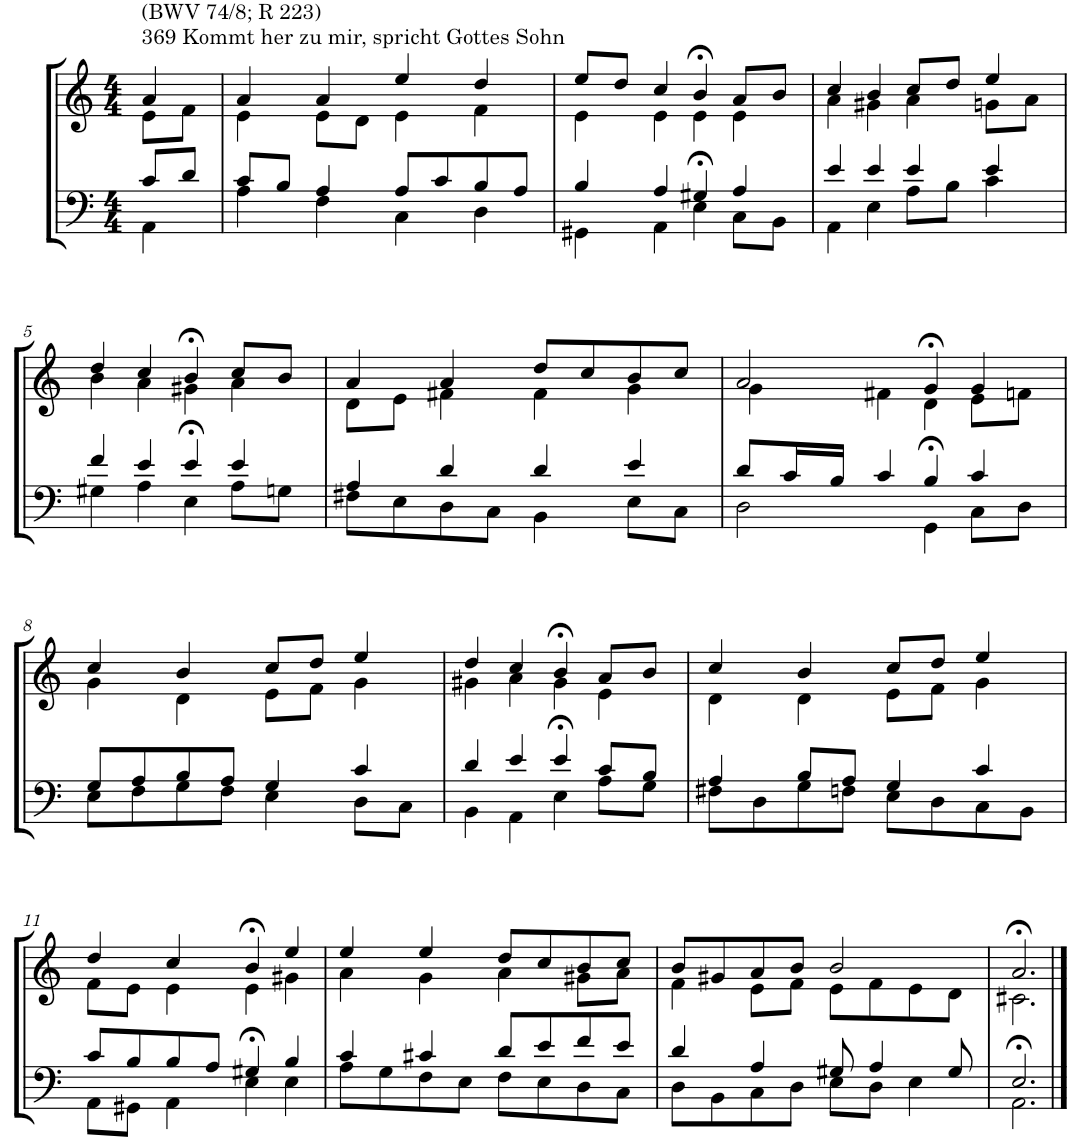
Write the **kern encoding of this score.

**kern	**kern
*part2	*part1
*staff2	*staff1
*I"Tenor/Baß	*I"Sopran/Alt
*clefF4	*clefG2
*k[]	*k[]
*M4/4	*M4/4
=1	=1
*^	*^
!	!	!LO:TX:a:t=369 Kommt her zu mir, spricht Gottes Sohn	!
!	!	!LO:TX:a:t=(BWV 74/8; R 223)	!
8c/L	4AA\	4a/	8e\L
8d/J	.	.	8f\J
=2	=2	=2	=2
8c/L	4A\	4a/	4e\
8B/J	.	.	.
4A/	4F\	4a/	8e\L
.	.	.	8d\J
8A/L	4C\	4ee/	4e\
8c/	.	.	.
8B/	4D\	4dd/	4f\
8A/J	.	.	.
=3	=3	=3	=3
4B/	4GG#X\	8ee/L	4e\
.	.	8dd/J	.
4A/	4AA\	4cc/	4e\
4G#X/	4E>\	4b>/	4e\
4A/	8C\L	8a/L	4e\
.	8BB\J	8b/J	.
=4	=4	=4	=4
4e/	4AA\	4cc/	4a\
4e/	4E\	4b/	4g#X\
4e/	8A\L	8cc/L	4a\
.	8B\J	8dd/J	.
4e/	4c\	4ee/	8gn\L
.	.	.	8a\J
!!LO:LB:g=z	!!
=5	=5	=5	=5
4f/	4G#X\	4dd/	4b\
4e/	4A\	4cc/	4a\
4e/	4E>\	4b>/	4g#X\
4e/	8A\L	8cc/L	4a\
.	8Gn\J	8b/J	.
=6	=6	=6	=6
4A/	8F#X\L	4a/	8d\L
.	8E\	.	8e\J
4d/	8D\	4a/	4f#X\
.	8C\J	.	.
4d/	4BB\	8dd/L	4f#\
.	.	8cc/	.
4e/	8E\L	8b/	4g\
.	8C\J	8cc/J	.
=7	=7	=7	=7
8d/L	2D\	2a/	4g\
16c/L	.	.	.
16B/JJ	.	.	.
4c/	.	.	4f#X\
4B/	4GG>\	4g>/	4d\
4c/	8C\L	4g/	8e\L
.	8D\J	.	8fn\J
!!LO:LB:g=z	!!
=8	=8	=8	=8
8G/L	8E\L	4cc/	4g\
8A/	8F\	.	.
8B/	8G\	4b/	4d\
8A/J	8F\J	.	.
4G/	4E\	8cc/L	8e\L
.	.	8dd/J	8f\J
4c/	8D\L	4ee/	4g\
.	8C\J	.	.
=9	=9	=9	=9
4d/	4BB\	4dd/	4g#X\
4e/	4AA\	4cc/	4a\
4e/	4E>\	4b>/	4g#\
8c/L	8A\L	8a/L	4e\
8B/J	8G\J	8b/J	.
=10	=10	=10	=10
4A/	8F#X\L	4cc/	4d\
.	8D\	.	.
8B/L	8G\	4b/	4d\
8A/J	8Fn\J	.	.
4G/	8E\L	8cc/L	8e\L
.	8D\	8dd/J	8f\J
4c/	8C\	4ee/	4g\
.	8BB\J	.	.
!!LO:LB:g=z	!!
=11	=11	=11	=11
8c/L	8AA\L	4dd/	8f\L
8B/	8GG#X\J	.	8e\J
8B/	4AA\	4cc/	4e\
8A/J	.	.	.
4G#X/	4E>\	4b>/	4e\
4B/	4E\	4ee/	4g#X\
=12	=12	=12	=12
4c/	8A\L	4ee/	4a\
.	8G\	.	.
4c#X/	8F\	4ee/	4g\
.	8E\J	.	.
8d/L	8F\L	8dd/L	4a\
8e/	8E\	8cc/	.
8f/	8D\	8b/	8g#X\L
8e/J	8C\J	8cc/J	8a\J
=13	=13	=13	=13
4d/	8D\L	8b/L	4f\
.	8BB\	8g#X/	.
4A/	8C\	8a/	8e\L
.	8D\J	8b/J	8f\J
8G#X/	8E\L	2b/	8e\L
4A/	8D\J	.	8f\
.	4E\	.	8e\
8G#/	.	.	8d\J
=14	=14	=14	=14
2.E/	2.AA>\	2.a>/	2.c#X\
*v	*v	*	*
*	*v	*v
==	==
*-	*-
